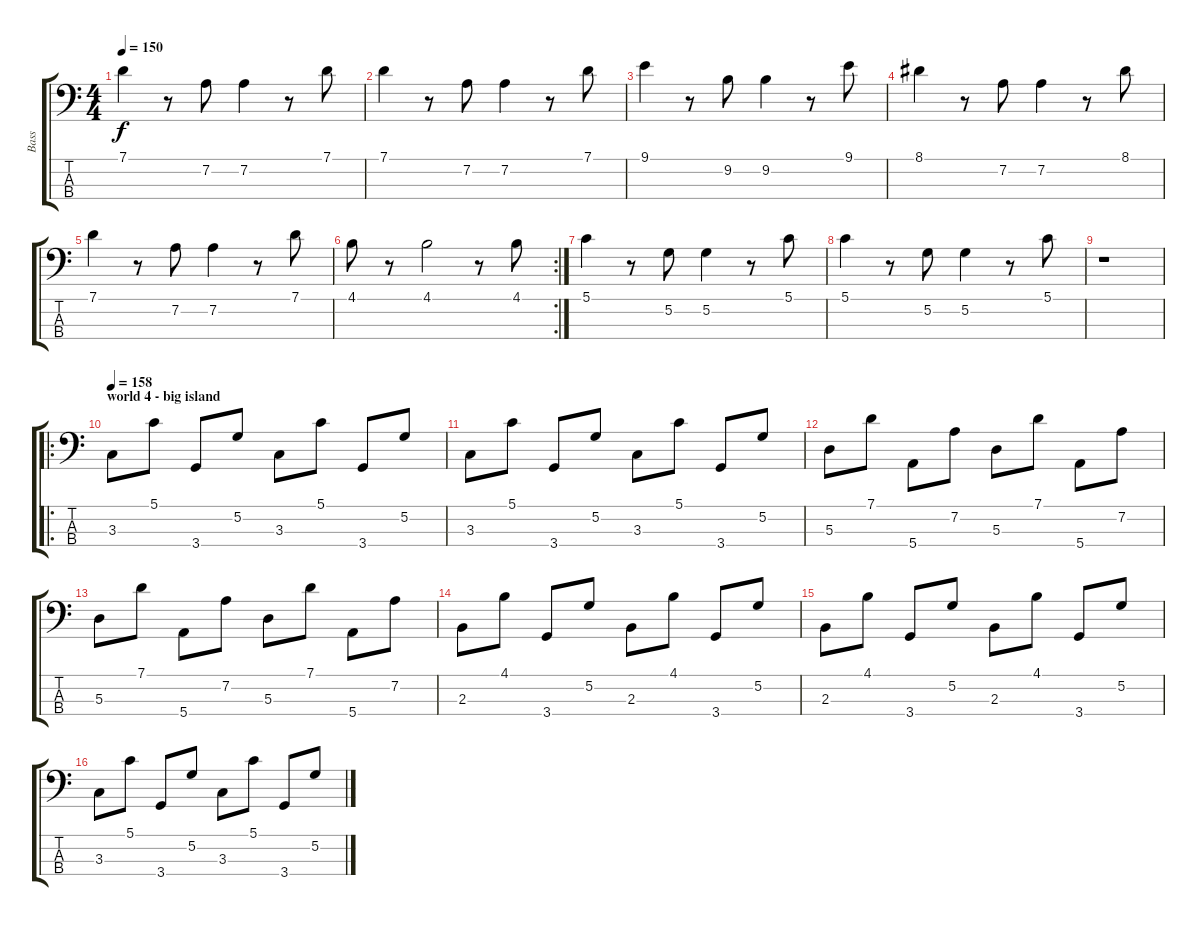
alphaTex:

\track ("Bass" "Bass") {instrument electricbassfinger}
\staff {score tabs}
\tuning (G2 D2 A1 E1) {hide}
\ts (4 4)
\tempo 150
\clef f4
\ks c
7.1.4{dy f} r.8 7.2.8 7.2.4 r.8 7.1.8 |
7.1.4 r.8 7.2.8 7.2.4 r.8 7.1.8 |
9.1.4 r.8 9.2.8 9.2.4 r.8 9.1.8 |
8.1.4 r.8 7.2.8 7.2.4 r.8 8.1.8 |
7.1.4 r.8 7.2.8 7.2.4 r.8 7.1.8 |
\rc 2
4.1.8 r.8 4.1.2 r.8 4.1.8 |
5.1.4 r.8 5.2.8 5.2.4 r.8 5.1.8 |
5.1.4 r.8 5.2.8 5.2.4 r.8 5.1.8 |
r.1 |
\ro
\section ("" "world 4 - big island")
\tempo 158
3.3.8{volume 13 instrument slapbass2} 5.1.8 3.4.8 5.2.8 3.3.8 5.1.8 3.4.8 5.2.8 |
3.3.8 5.1.8 3.4.8 5.2.8 3.3.8 5.1.8 3.4.8 5.2.8 |
5.3.8 7.1.8 5.4.8 7.2.8 5.3.8 7.1.8 5.4.8 7.2.8 |
5.3.8 7.1.8 5.4.8 7.2.8 5.3.8 7.1.8 5.4.8 7.2.8 |
2.3.8 4.1.8 3.4.8 5.2.8 2.3.8 4.1.8 3.4.8 5.2.8 |
2.3.8 4.1.8 3.4.8 5.2.8 2.3.8 4.1.8 3.4.8 5.2.8 |
3.3.8 5.1.8 3.4.8 5.2.8 3.3.8 5.1.8 3.4.8 5.2.8
